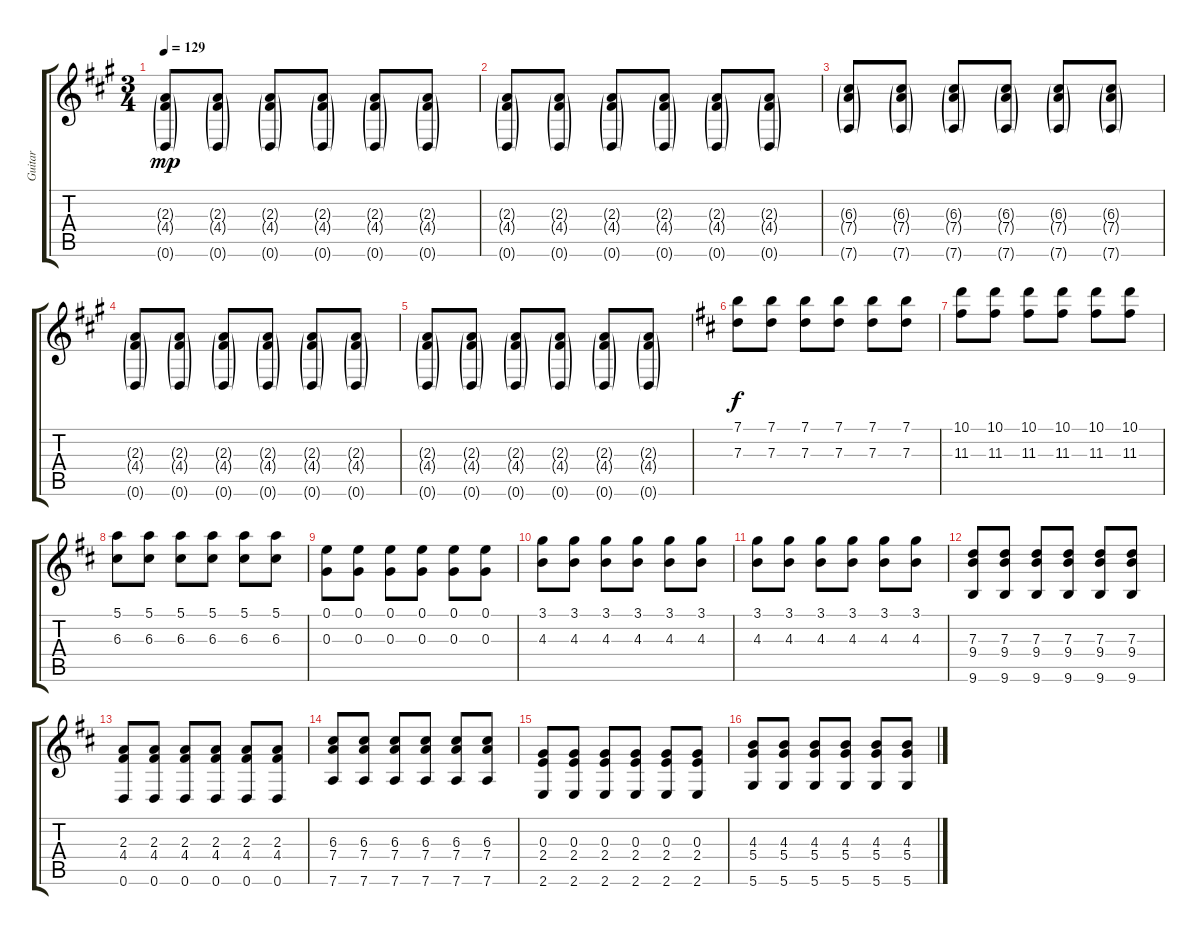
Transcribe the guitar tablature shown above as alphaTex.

\track ("Guitar" "Guitar") {instrument electricguitarjazz}
\staff {score tabs}
\tuning (E4 B3 G3 D3 A2 D2) {hide}
\ts (3 4)
\tempo 129
\clef g2
\ks f#minor
(2.3{g} 4.4{g} 0.6{g}).8{dy mp} (2.3{g} 4.4{g} 0.6{g}).8 (2.3{g} 4.4{g} 0.6{g}).8 (2.3{g} 4.4{g} 0.6{g}).8 (2.3{g} 4.4{g} 0.6{g}).8 (2.3{g} 4.4{g} 0.6{g}).8 |
(2.3{g} 4.4{g} 0.6{g}).8 (2.3{g} 4.4{g} 0.6{g}).8 (2.3{g} 4.4{g} 0.6{g}).8 (2.3{g} 4.4{g} 0.6{g}).8 (2.3{g} 4.4{g} 0.6{g}).8 (2.3{g} 4.4{g} 0.6{g}).8 |
(6.3{g} 7.4{g} 7.6{g}).8 (6.3{g} 7.4{g} 7.6{g}).8 (6.3{g} 7.4{g} 7.6{g}).8 (6.3{g} 7.4{g} 7.6{g}).8 (6.3{g} 7.4{g} 7.6{g}).8 (6.3{g} 7.4{g} 7.6{g}).8 |
(2.3{g} 4.4{g} 0.6{g}).8 (2.3{g} 4.4{g} 0.6{g}).8 (2.3{g} 4.4{g} 0.6{g}).8 (2.3{g} 4.4{g} 0.6{g}).8 (2.3{g} 4.4{g} 0.6{g}).8 (2.3{g} 4.4{g} 0.6{g}).8 |
(2.3{g} 4.4{g} 0.6{g}).8 (2.3{g} 4.4{g} 0.6{g}).8 (2.3{g} 4.4{g} 0.6{g}).8 (2.3{g} 4.4{g} 0.6{g}).8 (2.3{g} 4.4{g} 0.6{g}).8 (2.3{g} 4.4{g} 0.6{g}).8 |
\ks bminor
(7.1 7.3).8{dy f volume 12} (7.1 7.3).8 (7.1 7.3).8 (7.1 7.3).8 (7.1 7.3).8 (7.1 7.3).8 |
(10.1 11.3).8 (10.1 11.3).8 (10.1 11.3).8 (10.1 11.3).8 (10.1 11.3).8 (10.1 11.3).8 |
(5.1 6.3).8 (5.1 6.3).8 (5.1 6.3).8 (5.1 6.3).8 (5.1 6.3).8 (5.1 6.3).8 |
(0.1 0.3).8 (0.1 0.3).8 (0.1 0.3).8 (0.1 0.3).8 (0.1 0.3).8 (0.1 0.3).8 |
(3.1 4.3).8 (3.1 4.3).8 (3.1 4.3).8 (3.1 4.3).8 (3.1 4.3).8 (3.1 4.3).8 |
(3.1 4.3).8 (3.1 4.3).8 (3.1 4.3).8 (3.1 4.3).8 (3.1 4.3).8 (3.1 4.3).8 |
(7.3 9.4 9.6).8{volume 9} (7.3 9.4 9.6).8 (7.3 9.4 9.6).8 (7.3 9.4 9.6).8 (7.3 9.4 9.6).8 (7.3 9.4 9.6).8 |
(2.3 4.4 0.6).8 (2.3 4.4 0.6).8 (2.3 4.4 0.6).8 (2.3 4.4 0.6).8 (2.3 4.4 0.6).8 (2.3 4.4 0.6).8 |
(6.3 7.4 7.6).8 (6.3 7.4 7.6).8 (6.3 7.4 7.6).8 (6.3 7.4 7.6).8 (6.3 7.4 7.6).8 (6.3 7.4 7.6).8 |
(0.3 2.4 2.6).8 (0.3 2.4 2.6).8 (0.3 2.4 2.6).8 (0.3 2.4 2.6).8 (0.3 2.4 2.6).8 (0.3 2.4 2.6).8 |
(4.3 5.4 5.6).8 (4.3 5.4 5.6).8 (4.3 5.4 5.6).8 (4.3 5.4 5.6).8 (4.3 5.4 5.6).8 (4.3 5.4 5.6).8
